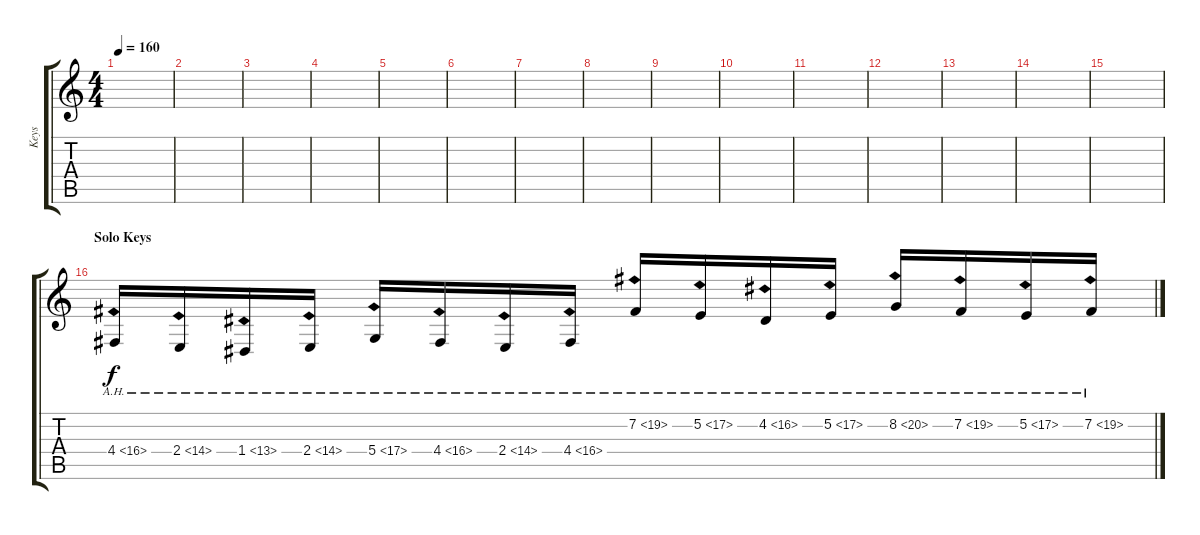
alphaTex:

\track ("Keys" "Keys") {instrument lead2sawtooth}
\staff {score tabs}
\tuning (E4 B3 G3 D3 A2 E2) {hide}
\ts (4 4)
\tempo 160
\clef g2
\ks c
|
|
|
|
|
|
|
|
|
|
|
|
|
|
|
\section ("" "Solo Keys")
4.4{ah 12}.16 2.4{ah 12}.16 1.4{ah 12}.16 2.4{ah 12}.16 5.4{ah 12}.16 4.4{ah 12}.16 2.4{ah 12}.16 4.4{ah 12}.16 7.2{ah 12}.16 5.2{ah 12}.16 4.2{ah 12}.16 5.2{ah 12}.16 8.2{ah 12}.16 7.2{ah 12}.16 5.2{ah 12}.16 7.2{ah 12}.16
